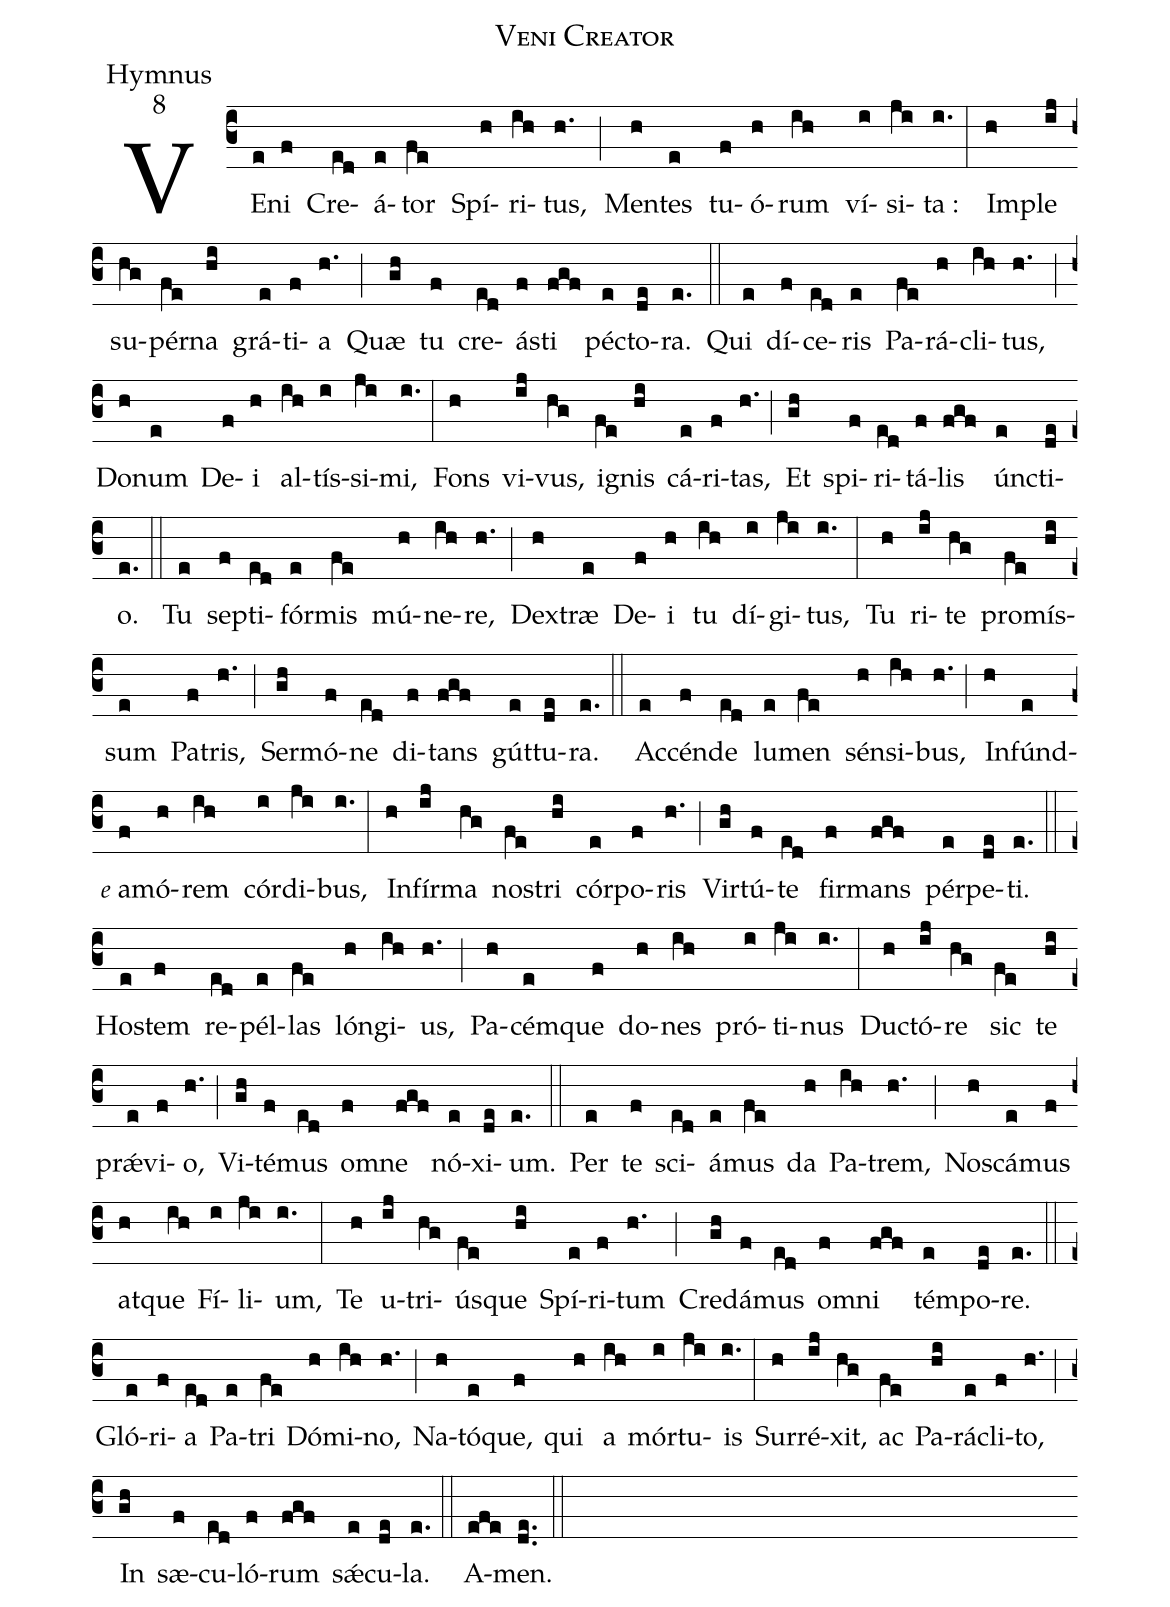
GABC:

name: Veni Creator;
office-part: Hymnus;
mode: 8;
%%
(c3)
VE(e)ni(f) Cre(ed)á(e)tor(fe) Spí(h)ri(ih)tus,(h.) (;)
Men(h)tes(e) tu(f)ó(h)rum(ih) ví(i)si(ji)ta :(i.) (:)
Im(h)ple(ij) su(hg)pér(fe)na(hi) grá(e)ti(f)a(h.) (;)
Quæ(gh) tu(f) cre(ed)ás(f)ti(fgf) péc(e)to(de)ra.(e.) (::)
Qui(e) dí(f)ce(ed)ris(e) Pa(fe)rá(h)cli(ih)tus,(h.) (;)
Do(h)num(e) De(f)i(h) al(ih)tís(i)si(ji)mi,(i.) (:)
Fons(h) vi(ij)vus,(hg) i(fe)gnis(hi) cá(e)ri(f)tas,(h.) (;)
Et(gh) spi(f)ri(ed)tá(f)lis(fgf) ún(e)cti(de)o.(e.) (::)
Tu(e) sep(f)ti(ed)fór(e)mis(fe) mú(h)ne(ih)re,(h.) (;)
Dex(h)træ(e) De(f)i(h) tu(ih) dí(i)gi(ji)tus,(i.) (:)
Tu(h) ri(ij)te(hg) pro(fe)mís(hi)sum(e) Pa(f)tris,(h.) (;)
Ser(gh)mó(f)ne(ed) di(f)tans(fgf) gút(e)tu(de)ra.(e.) (::)
Ac(e)cén(f)de(ed) lu(e)men(fe) sén(h)si(ih)bus,(h.) (;)
In(h)fúnd(e)<e>e</e> {a}(f)mó(h)rem(ih) cór(i)di(ji)bus,(i.) (:)
In(h)fír(ij)ma(hg) no(fe)stri(hi) cór(e)po(f)ris(h.) (;)
Vir(gh)tú(f)te(ed) fir(f)mans(fgf) pér(e)pe(de)ti.(e.) (::)
Ho(e)stem(f) re(ed)pél(e)las(fe) lón(h)gi(ih)us,(h.) (;)
Pa(h)cém(e)que(f) do(h)nes(ih) pró(i)ti(ji)nus(i.) (:)
Du(h)ctó(ij)re(hg) sic(fe) te(hi) prǽ(e)vi(f)o,(h.) (;)
Vi(gh)té(f)mus(ed) om(f)ne(fgf) nó(e)xi(de)um.(e.) (::)
Per(e) te(f) sci(ed)á(e)mus(fe) da(h) Pa(ih)trem,(h.) (;)
Nos(h)cá(e)mus(f) at(h)que(ih) Fí(i)li(ji)um,(i.) (:)
Te(h) u(ij)tri(hg)ús(fe)que(hi) Spí(e)ri(f)tum(h.) (;)
Cre(gh)dá(f)mus(ed) om(f)ni(fgf) tém(e)po(de)re.(e.) (::)
Gló(e)ri(f)a(ed) Pa(e)tri(fe) Dó(h)mi(ih)no,(h.) (;)
Na(h)tó(e)que,(f) qui(h) a(ih) mór(i)tu(ji)is(i.) (:)
Sur(h)ré(ij)xit,(hg) ac(fe) Pa(hi)rá(e)cli(f)to,(h.) (;)
In(gh) sæ(f)cu(ed)ló(f)rum(fgf) sǽ(e)cu(de)la.(e.) (::)

A(efe)men.(d.e.) (::)
